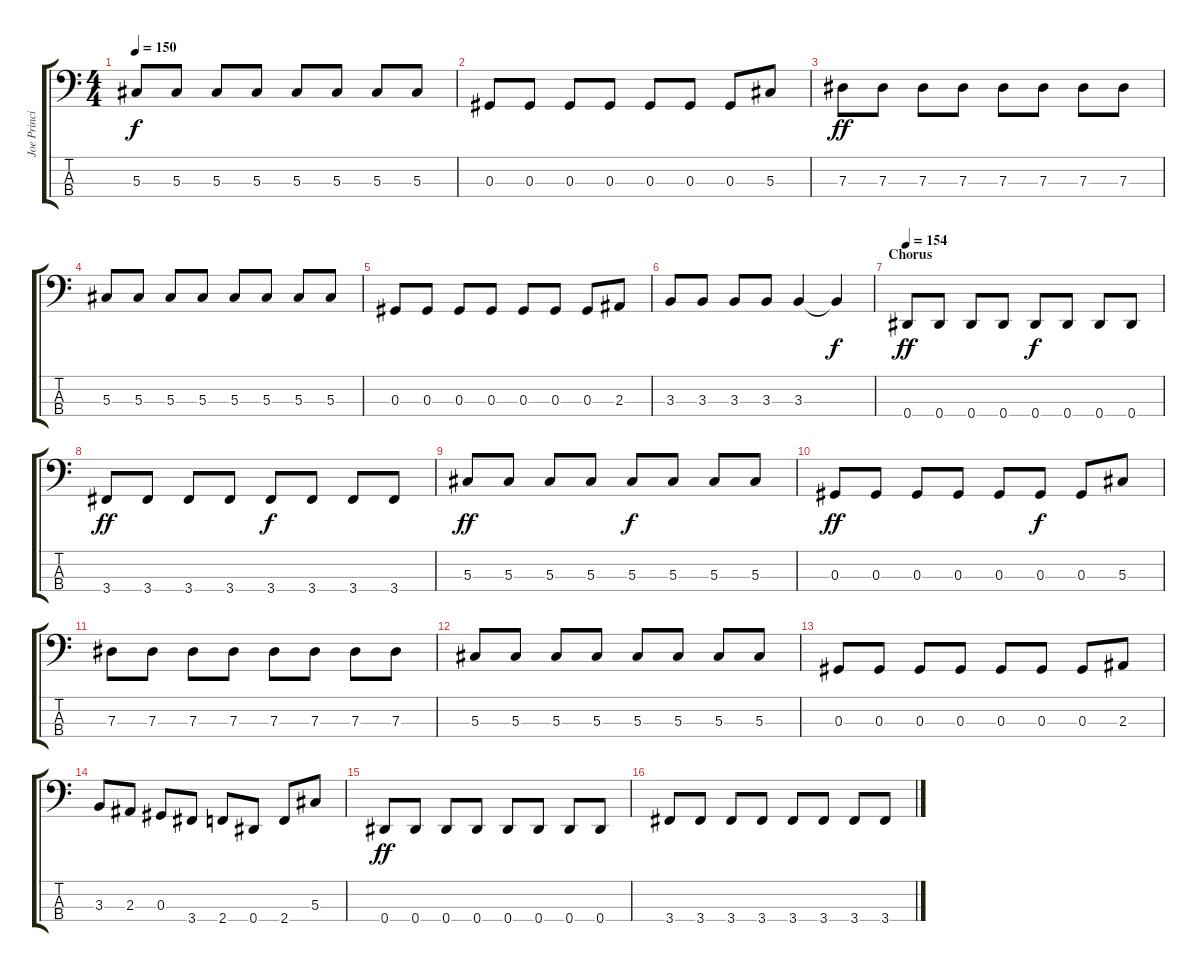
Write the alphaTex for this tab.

\track ("Joe Principe - Bass" "Joe Princi") {instrument electricbassfinger}
\staff {score tabs}
\tuning (Gb2 Db2 Ab1 Eb1) {hide}
\ts (4 4)
\tempo 150
\clef f4
\ks c
5.3.8{dy f} 5.3.8 5.3.8 5.3.8 5.3.8 5.3.8 5.3.8 5.3.8 |
0.3.8 0.3.8 0.3.8 0.3.8 0.3.8 0.3.8 0.3.8 5.3.8 |
7.3.8{dy ff} 7.3.8 7.3.8 7.3.8 7.3.8 7.3.8 7.3.8 7.3.8 |
5.3.8 5.3.8 5.3.8 5.3.8 5.3.8 5.3.8 5.3.8 5.3.8 |
0.3.8 0.3.8 0.3.8 0.3.8 0.3.8 0.3.8 0.3.8 2.3.8 |
3.3.8 3.3.8 3.3.8 3.3.8 3.3.4 3.3{t}.4{dy f} |
\section ("" "Chorus")
\tempo 154
0.4.8{dy ff} 0.4.8 0.4.8 0.4.8 0.4.8{dy f} 0.4.8 0.4.8 0.4.8 |
3.4.8{dy ff} 3.4.8 3.4.8 3.4.8 3.4.8{dy f} 3.4.8 3.4.8 3.4.8 |
5.3.8{dy ff} 5.3.8 5.3.8 5.3.8 5.3.8{dy f} 5.3.8 5.3.8 5.3.8 |
0.3.8{dy ff} 0.3.8 0.3.8 0.3.8 0.3.8 0.3.8{dy f} 0.3.8 5.3.8 |
7.3.8 7.3.8 7.3.8 7.3.8 7.3.8 7.3.8 7.3.8 7.3.8 |
5.3.8 5.3.8 5.3.8 5.3.8 5.3.8 5.3.8 5.3.8 5.3.8 |
0.3.8 0.3.8 0.3.8 0.3.8 0.3.8 0.3.8 0.3.8 2.3.8 |
3.3.8 2.3.8 0.3.8 3.4.8 2.4.8 0.4.8 2.4.8 5.3.8 |
0.4.8{dy ff} 0.4.8 0.4.8 0.4.8 0.4.8 0.4.8 0.4.8 0.4.8 |
3.4.8 3.4.8 3.4.8 3.4.8 3.4.8 3.4.8 3.4.8 3.4.8
